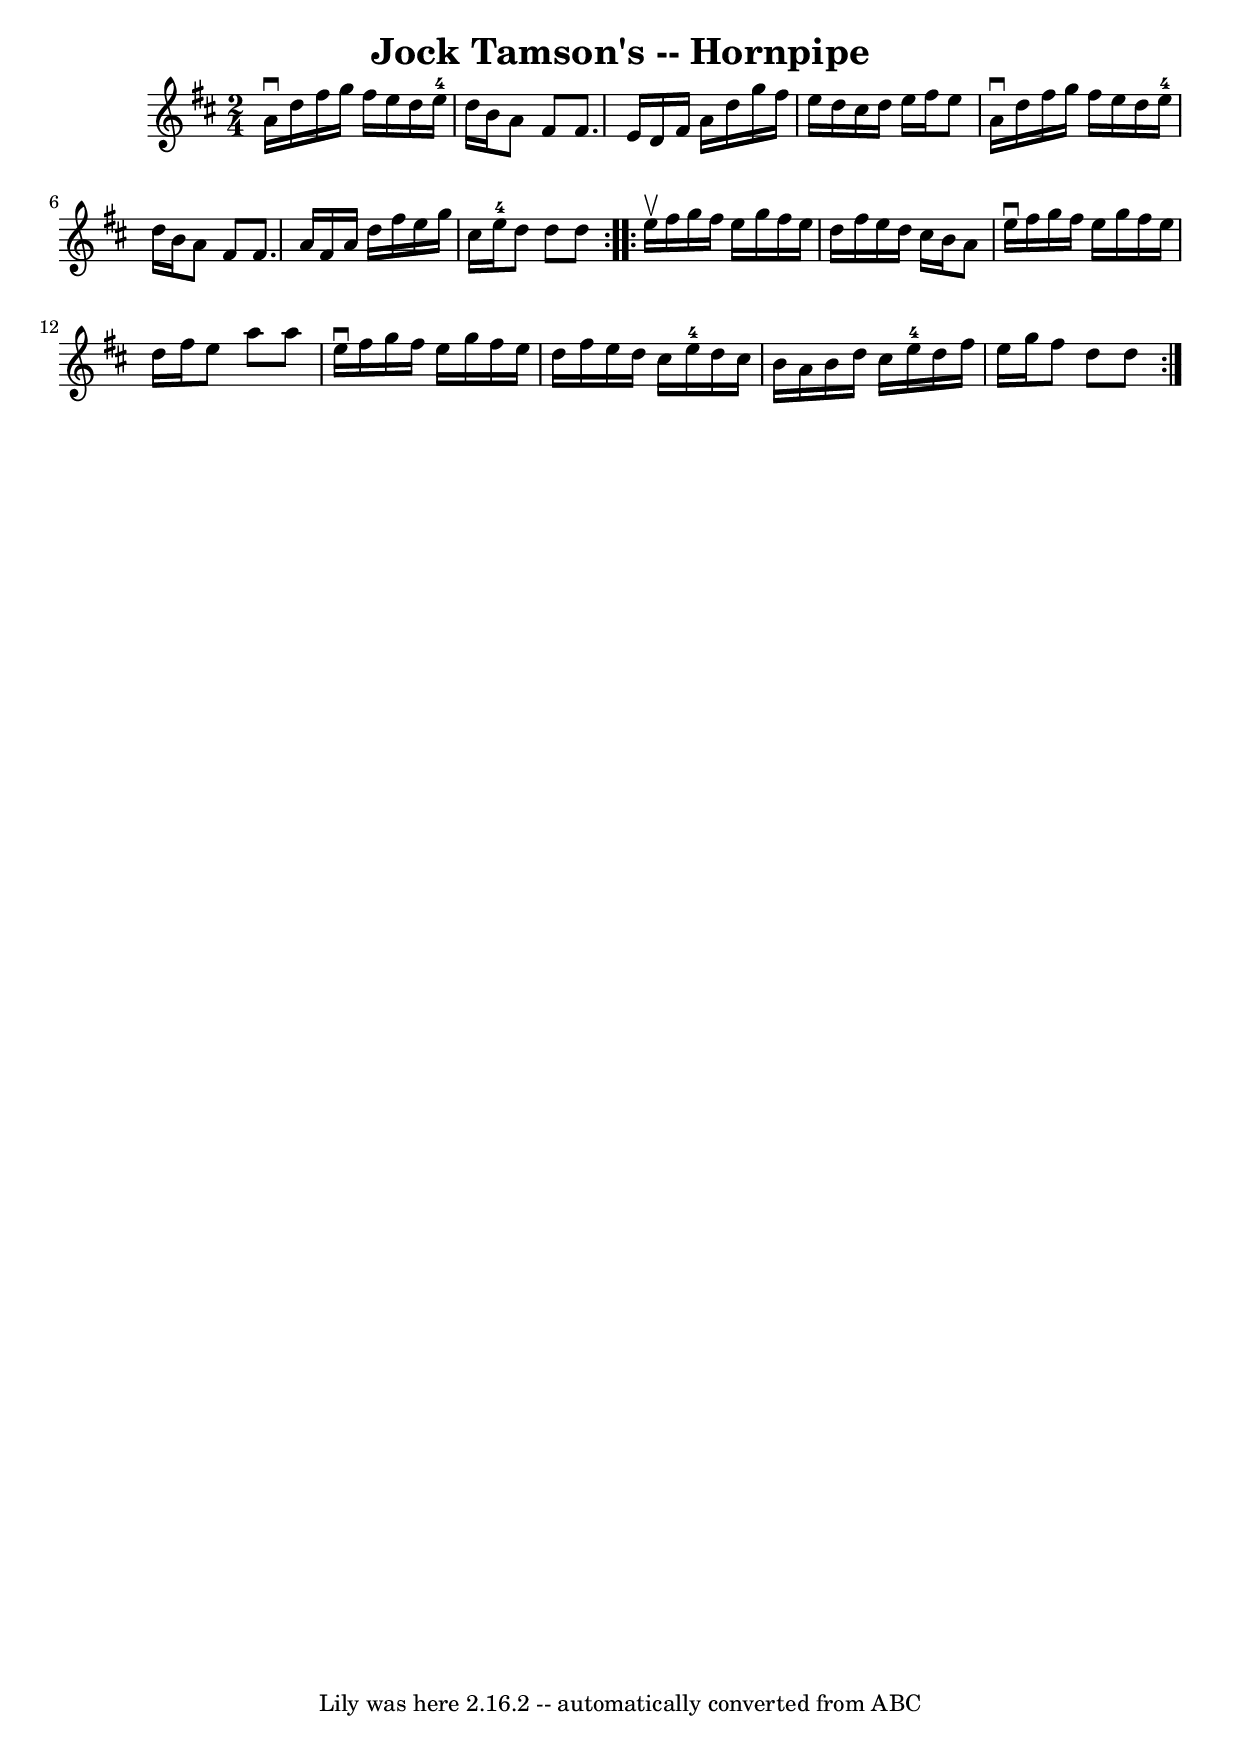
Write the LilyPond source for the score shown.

\version "2.7.40"
\include "Mammoth.ily"
\header {
	%% book = "Cole's 1000 Fiddle Tunes"
	crossRefNumber = "1"
	footnotes = ""
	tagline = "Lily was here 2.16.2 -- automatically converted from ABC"
	title = "Jock Tamson's -- Hornpipe"
}
voicedefault =  {
\set Score.defaultBarType = "empty"

\repeat volta 2 {
\time 2/4 \key d \major a'16^\downbow d''16  |
 fis''16 g''16   
 fis''16 e''16 d''16 e''16-4 d''16 b'16  |
 a'8    
fis'8 fis'8. e'16  |
 d'16 fis'16 a'16 d''16 g''16    
fis''16 e''16 d''16  |
 cis''16 d''16 e''16 fis''16    
e''8 a'16^\downbow d''16  |
 fis''16 g''16 fis''16    
e''16 d''16 e''16-4 d''16 b'16  |
 a'8 fis'8 fis'8. 
 a'16  |
 fis'16 a'16 d''16 fis''16 e''16 g''16    
cis''16 e''16-4 |
 d''8 d''8 d''8  }     \repeat volta 2 {  
 e''16^\upbow fis''16  |
 g''16 fis''16 e''16 g''16    
fis''16 e''16 d''16 fis''16  |
 e''16 d''16 cis''16    
b'16 a'8 e''16^\downbow fis''16  |
 g''16 fis''16 e''16  
 g''16 fis''16 e''16 d''16 fis''16  |
 e''8 a''8    
a''8 e''16^\downbow fis''16  |
 g''16 fis''16 e''16    
g''16 fis''16 e''16 d''16 fis''16  |
 e''16 d''16    
cis''16 e''16-4 d''16 cis''16 b'16 a'16  |
 b'16    
d''16 cis''16 e''16-4 d''16 fis''16 e''16 g''16  |
   
fis''8 d''8 d''8  }   
}

\score{
    <<

	\context Staff="default"
	{
	    \voicedefault 
	}

    >>
	\layout {
	}
	\midi {}
}
